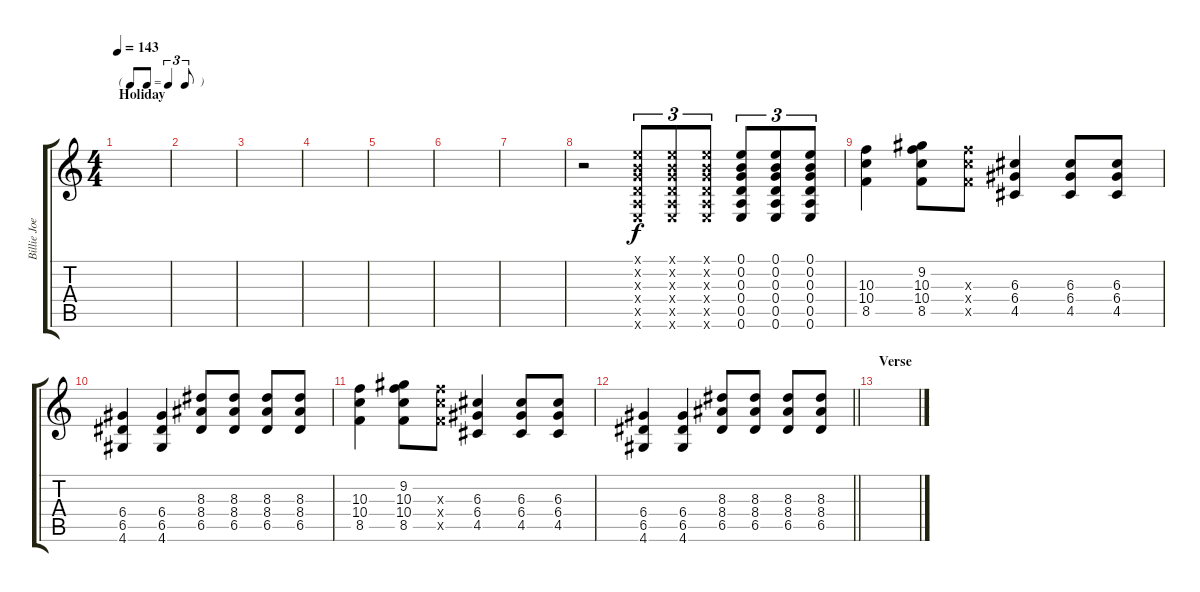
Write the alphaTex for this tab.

\track ("Billie Joe" "Billie Joe") {instrument distortionguitar}
\staff {score tabs}
\tuning (E4 B3 G3 D3 A2 E2) {hide}
\ts (4 4)
\tf triplet8th
\section ("" "Holiday")
\tempo 143
\clef g2
\ks c
|
|
|
|
|
|
|
r.2 (0.1{x} 0.2{x} 0.3{x} 0.4{x} 0.5{x} 0.6{x}).8{tu (3 2)} (0.1{x} 0.2{x} 0.3{x} 0.4{x} 0.5{x} 0.6{x}).8{tu (3 2)} (0.1{x} 0.2{x} 0.3{x} 0.4{x} 0.5{x} 0.6{x}).8{tu (3 2)} (0.1 0.2 0.3 0.4 0.5 0.6).8{tu (3 2)} (0.1 0.2 0.3 0.4 0.5 0.6).8{tu (3 2)} (0.1 0.2 0.3 0.4 0.5 0.6).8{tu (3 2)} |
(10.3 10.4 8.5).4 (9.2 10.3 10.4 8.5).8 (10.3{x} 10.4{x} 8.5{x}).8 (6.3 6.4 4.5).4 (6.3 6.4 4.5).8 (6.3 6.4 4.5).8 |
(6.4 6.5 4.6).4 (6.4 6.5 4.6).4 (8.3 8.4 6.5).8 (8.3 8.4 6.5).8 (8.3 8.4 6.5).8 (8.3 8.4 6.5).8 |
(10.3 10.4 8.5).4 (9.2 10.3 10.4 8.5).8 (10.3{x} 10.4{x} 8.5{x}).8 (6.3 6.4 4.5).4 (6.3 6.4 4.5).8 (6.3 6.4 4.5).8 |
\barLineRight lightlight
(6.4 6.5 4.6).4 (6.4 6.5 4.6).4 (8.3 8.4 6.5).8 (8.3 8.4 6.5).8 (8.3 8.4 6.5).8 (8.3 8.4 6.5).8 |
\section ("" "Verse")
